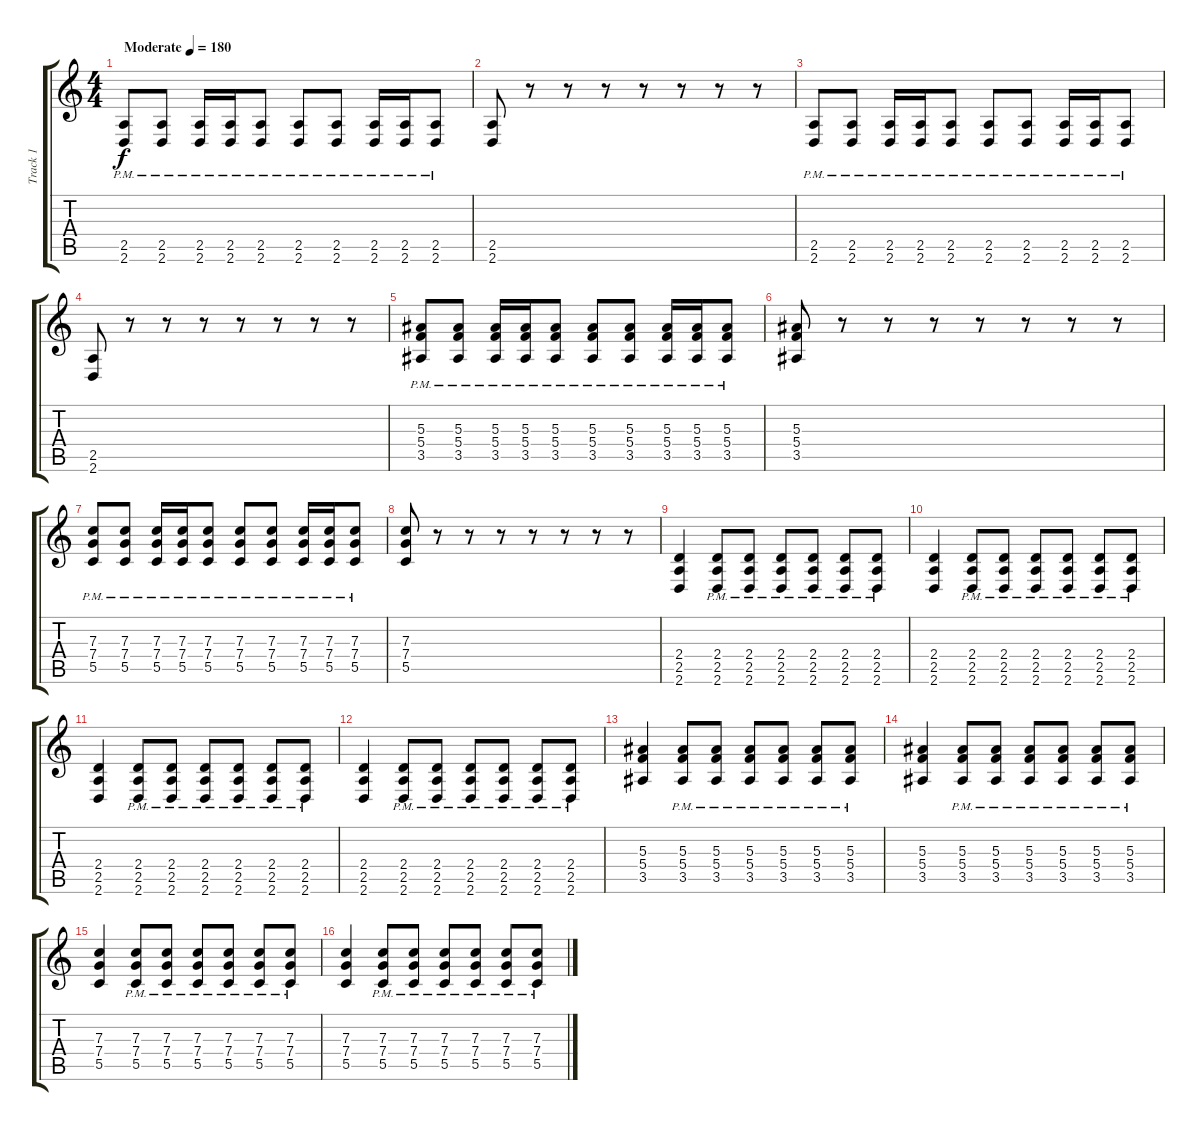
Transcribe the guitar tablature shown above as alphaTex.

\track ("Track 1" "Track 1") {instrument distortionguitar}
\staff {score tabs}
\tuning (D4 A3 F3 C3 G2 C2) {hide}
\ts (4 4)
\tempo (180 "Moderate")
\clef g2
\ks c
(2.5{pm} 2.6{pm}).8{dy f instrument distortionguitar} (2.5{pm} 2.6{pm}).8 (2.5{pm} 2.6{pm}).16 (2.5{pm} 2.6{pm}).16 (2.5{pm} 2.6{pm}).8 (2.5{pm} 2.6{pm}).8 (2.5{pm} 2.6{pm}).8 (2.5{pm} 2.6{pm}).16 (2.5{pm} 2.6{pm}).16 (2.5{pm} 2.6{pm}).8 |
(2.5 2.6).8 r.8 r.8 r.8 r.8 r.8 r.8 r.8 |
(2.5{pm} 2.6{pm}).8 (2.5{pm} 2.6{pm}).8 (2.5{pm} 2.6{pm}).16 (2.5{pm} 2.6{pm}).16 (2.5{pm} 2.6{pm}).8 (2.5{pm} 2.6{pm}).8 (2.5{pm} 2.6{pm}).8 (2.5{pm} 2.6{pm}).16 (2.5{pm} 2.6{pm}).16 (2.5{pm} 2.6{pm}).8 |
(2.5 2.6).8 r.8 r.8 r.8 r.8 r.8 r.8 r.8 |
(5.3{pm} 5.4{pm} 3.5{pm}).8 (5.3{pm} 5.4{pm} 3.5{pm}).8 (5.3{pm} 5.4{pm} 3.5{pm}).16 (5.3{pm} 5.4{pm} 3.5{pm}).16 (5.3{pm} 5.4{pm} 3.5{pm}).8 (5.3{pm} 5.4{pm} 3.5{pm}).8 (5.3{pm} 5.4{pm} 3.5{pm}).8 (5.3{pm} 5.4{pm} 3.5{pm}).16 (5.3{pm} 5.4{pm} 3.5{pm}).16 (5.3{pm} 5.4{pm} 3.5{pm}).8 |
(5.3 5.4 3.5).8 r.8 r.8 r.8 r.8 r.8 r.8 r.8 |
(7.3{pm} 7.4{pm} 5.5{pm}).8 (7.3{pm} 7.4{pm} 5.5{pm}).8 (7.3{pm} 7.4{pm} 5.5{pm}).16 (7.3{pm} 7.4{pm} 5.5{pm}).16 (7.3{pm} 7.4{pm} 5.5{pm}).8 (7.3{pm} 7.4{pm} 5.5{pm}).8 (7.3{pm} 7.4{pm} 5.5{pm}).8 (7.3{pm} 7.4{pm} 5.5{pm}).16 (7.3{pm} 7.4{pm} 5.5{pm}).16 (7.3{pm} 7.4{pm} 5.5{pm}).8 |
(7.3 7.4 5.5).8 r.8 r.8 r.8 r.8 r.8 r.8 r.8 |
(2.4 2.5 2.6).4 (2.4{pm} 2.5{pm} 2.6{pm}).8 (2.4{pm} 2.5{pm} 2.6{pm}).8 (2.4{pm} 2.5{pm} 2.6{pm}).8 (2.4{pm} 2.5{pm} 2.6{pm}).8 (2.4{pm} 2.5{pm} 2.6{pm}).8 (2.4{pm} 2.5{pm} 2.6{pm}).8 |
(2.4 2.5 2.6).4 (2.4{pm} 2.5{pm} 2.6{pm}).8 (2.4{pm} 2.5{pm} 2.6{pm}).8 (2.4{pm} 2.5{pm} 2.6{pm}).8 (2.4{pm} 2.5{pm} 2.6{pm}).8 (2.4{pm} 2.5{pm} 2.6{pm}).8 (2.4{pm} 2.5{pm} 2.6{pm}).8 |
(2.4 2.5 2.6).4 (2.4{pm} 2.5{pm} 2.6{pm}).8 (2.4{pm} 2.5{pm} 2.6{pm}).8 (2.4{pm} 2.5{pm} 2.6{pm}).8 (2.4{pm} 2.5{pm} 2.6{pm}).8 (2.4{pm} 2.5{pm} 2.6{pm}).8 (2.4{pm} 2.5{pm} 2.6{pm}).8 |
(2.4 2.5 2.6).4 (2.4{pm} 2.5{pm} 2.6{pm}).8 (2.4{pm} 2.5{pm} 2.6{pm}).8 (2.4{pm} 2.5{pm} 2.6{pm}).8 (2.4{pm} 2.5{pm} 2.6{pm}).8 (2.4{pm} 2.5{pm} 2.6{pm}).8 (2.4{pm} 2.5{pm} 2.6{pm}).8 |
(5.3 5.4 3.5).4 (5.3{pm} 5.4{pm} 3.5{pm}).8 (5.3{pm} 5.4{pm} 3.5{pm}).8 (5.3{pm} 5.4{pm} 3.5{pm}).8 (5.3{pm} 5.4{pm} 3.5{pm}).8 (5.3{pm} 5.4{pm} 3.5{pm}).8 (5.3{pm} 5.4{pm} 3.5{pm}).8 |
(5.3 5.4 3.5).4 (5.3{pm} 5.4{pm} 3.5{pm}).8 (5.3{pm} 5.4{pm} 3.5{pm}).8 (5.3{pm} 5.4{pm} 3.5{pm}).8 (5.3{pm} 5.4{pm} 3.5{pm}).8 (5.3{pm} 5.4{pm} 3.5{pm}).8 (5.3{pm} 5.4{pm} 3.5{pm}).8 |
(7.3 7.4 5.5).4 (7.3{pm} 7.4{pm} 5.5{pm}).8 (7.3{pm} 7.4{pm} 5.5{pm}).8 (7.3{pm} 7.4{pm} 5.5{pm}).8 (7.3{pm} 7.4{pm} 5.5{pm}).8 (7.3{pm} 7.4{pm} 5.5{pm}).8 (7.3{pm} 7.4{pm} 5.5{pm}).8 |
(7.3 7.4 5.5).4 (7.3{pm} 7.4{pm} 5.5{pm}).8 (7.3{pm} 7.4{pm} 5.5{pm}).8 (7.3{pm} 7.4{pm} 5.5{pm}).8 (7.3{pm} 7.4{pm} 5.5{pm}).8 (7.3{pm} 7.4{pm} 5.5{pm}).8 (7.3{pm} 7.4{pm} 5.5{pm}).8
